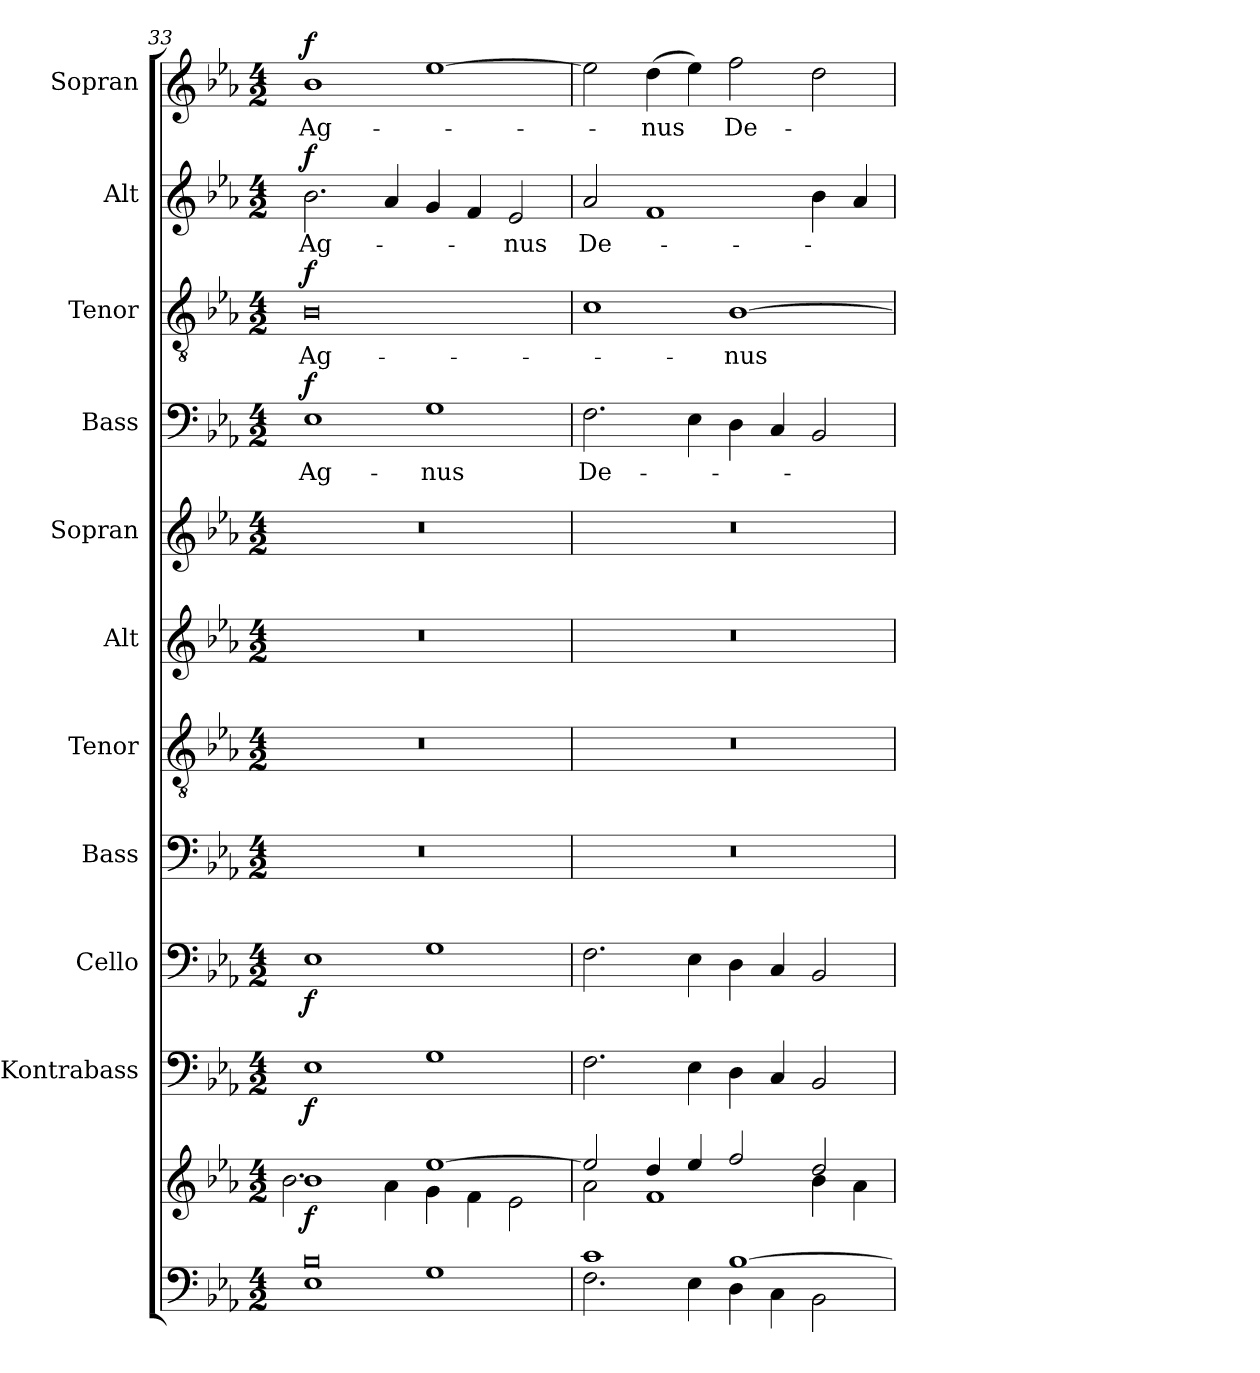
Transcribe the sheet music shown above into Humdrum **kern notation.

**kern	**kern	**dynam	**kern	**dynam	**kern	**dynam	**kern	**kern	**kern	**kern	**kern	**text	**dynam	**kern	**text	**dynam	**kern	**text	**dynam	**kern	**text	**dynam
*part11	*part11	*part11	*part10	*part10	*part9	*part9	*part8	*part7	*part6	*part5	*part4	*part4	*part4	*part3	*part3	*part3	*part2	*part2	*part2	*part1	*part1	*part1
*staff12	*staff11	*staff11/12	*staff10	*staff10	*staff9	*staff9	*staff8	*staff7	*staff6	*staff5	*staff4	*staff4	*staff4	*staff3	*staff3	*staff3	*staff2	*staff2	*staff2	*staff1	*staff1	*staff1
*	*	*	*I"Kontrabass	*	*I"Cello	*	*I"Bass	*I"Tenor	*I"Alt	*I"Sopran	*I"Bass	*	*	*I"Tenor	*	*	*I"Alt	*	*	*I"Sopran	*	*
*	*	*	*I'Kb.	*	*	*	*I'B.	*I'T.	*I'A.	*I'S.	*I'B.	*	*	*I'T.	*	*	*I'A.	*	*	*I'S.	*	*
*clefF4	*clefG2	*	*clefF4	*	*clefF4	*	*clefF4	*clefGv2	*clefG2	*clefG2	*clefF4	*	*	*clefGv2	*	*	*clefG2	*	*	*clefG2	*	*
*	*	*	*ITrd7c12	*	*	*	*	*	*	*	*	*	*	*	*	*	*	*	*	*	*	*
*k[b-e-a-]	*k[b-e-a-]	*	*k[b-e-a-]	*	*k[b-e-a-]	*	*k[b-e-a-]	*k[b-e-a-]	*k[b-e-a-]	*k[b-e-a-]	*k[b-e-a-]	*	*	*k[b-e-a-]	*	*	*k[b-e-a-]	*	*	*k[b-e-a-]	*	*
*E-:	*E-:	*	*E-:	*	*E-:	*	*E-:	*E-:	*E-:	*E-:	*E-:	*	*	*E-:	*	*	*E-:	*	*	*E-:	*	*
*M4/2	*M4/2	*	*M4/2	*	*M4/2	*	*M4/2	*M4/2	*M4/2	*M4/2	*M4/2	*	*	*M4/2	*	*	*M4/2	*	*	*M4/2	*	*
=33	=33	=33	=33	=33	=33	=33	=33	=33	=33	=33	=33	=33	=33	=33	=33	=33	=33	=33	=33	=33	=33	=33
*^	*^	*	*	*	*	*	*	*	*	*	*	*	*	*	*	*	*	*	*	*	*	*
!	!	!	!	!LO:DY:b	!	!LO:DY:b	!	!LO:DY:b	!	!	!	!	!	!LO:LY:b	!LO:DY:a	!	!LO:LY:b	!LO:DY:a	!	!LO:LY:b	!LO:DY:a	!	!LO:LY:b	!LO:DY:a
0B-	1E-	1b-	2.b-\	f	1EE-	f	1E-	f	0r	0r	0r	0r	1E-	Ag-	f	0B-	Ag-	f	2.b-\	Ag-	f	1b-	Ag-	f
.	.	.	4a-\	.	.	.	.	.	.	.	.	.	.	.	.	.	.	.	4a-/	.	.	.	.	.
!	!	!	!	!	!	!	!	!	!	!	!	!	!	!LO:LY:b	!	!	!	!	!	!	!	!	!	!
.	1G	[>1ee-	4g\	.	1GG	.	1G	.	.	.	.	.	1G	-nus	.	.	.	.	4g/	.	.	[1ee-	.	.
.	.	.	4f\	.	.	.	.	.	.	.	.	.	.	.	.	.	.	.	4f/	.	.	.	.	.
!	!	!	!	!	!	!	!	!	!	!	!	!	!	!	!	!	!	!	!	!LO:LY:b	!	!	!	!
.	.	.	2e-\	.	.	.	.	.	.	.	.	.	.	.	.	.	.	.	2e-/	-nus	.	.	.	.
=34	=34	=34	=34	=34	=34	=34	=34	=34	=34	=34	=34	=34	=34	=34	=34	=34	=34	=34	=34	=34	=34	=34	=34	=34
!	!	!	!	!	!	!	!	!	!	!	!	!	!	!LO:LY:b	!	!	!	!	!	!LO:LY:b	!	!	!	!
1c	2.F\	2ee-/]	2a-\	.	2.FF\	.	2.F\	.	0r	0r	0r	0r	2.F\	De-	.	1c	.	.	2a-/	De-	.	2ee-\]	.	.
!	!	!	!	!	!	!	!	!	!	!	!	!	!	!	!	!	!	!	!	!	!	!	!LO:LY:b	!
.	.	4dd/	1f	.	.	.	.	.	.	.	.	.	.	.	.	.	.	.	1f	.	.	(>4dd\	-nus	.
.	4E-\	4ee-/	.	.	4EE-\	.	4E-\	.	.	.	.	.	4E-\	.	.	.	.	.	.	.	.	4ee-\)	.	.
!	!	!	!	!	!	!	!	!	!	!	!	!	!	!	!	!	!LO:LY:b	!	!	!	!	!	!LO:LY:b	!
[>1B-	4D\	2ff/	.	.	4DD\	.	4D\	.	.	.	.	.	4D\	.	.	[1B-	-nus	.	.	.	.	2ff\	De-	.
.	4C\	.	.	.	4CC/	.	4C/	.	.	.	.	.	4C/	.	.	.	.	.	.	.	.	.	.	.
.	2BB-\	2dd/	4b-\	.	2BBB-/	.	2BB-/	.	.	.	.	.	2BB-/	.	.	.	.	.	4b-\	.	.	2dd\	.	.
.	.	.	4a-\	.	.	.	.	.	.	.	.	.	.	.	.	.	.	.	4a-/	.	.	.	.	.
*v	*v	*	*	*	*	*	*	*	*	*	*	*	*	*	*	*	*	*	*	*	*	*	*	*
*	*v	*v	*	*	*	*	*	*	*	*	*	*	*	*	*	*	*	*	*	*	*	*	*
=	=	=	=	=	=	=	=	=	=	=	=	=	=	=	=	=	=	=	=	=	=	=
*-	*-	*-	*-	*-	*-	*-	*-	*-	*-	*-	*-	*-	*-	*-	*-	*-	*-	*-	*-	*-	*-	*-
